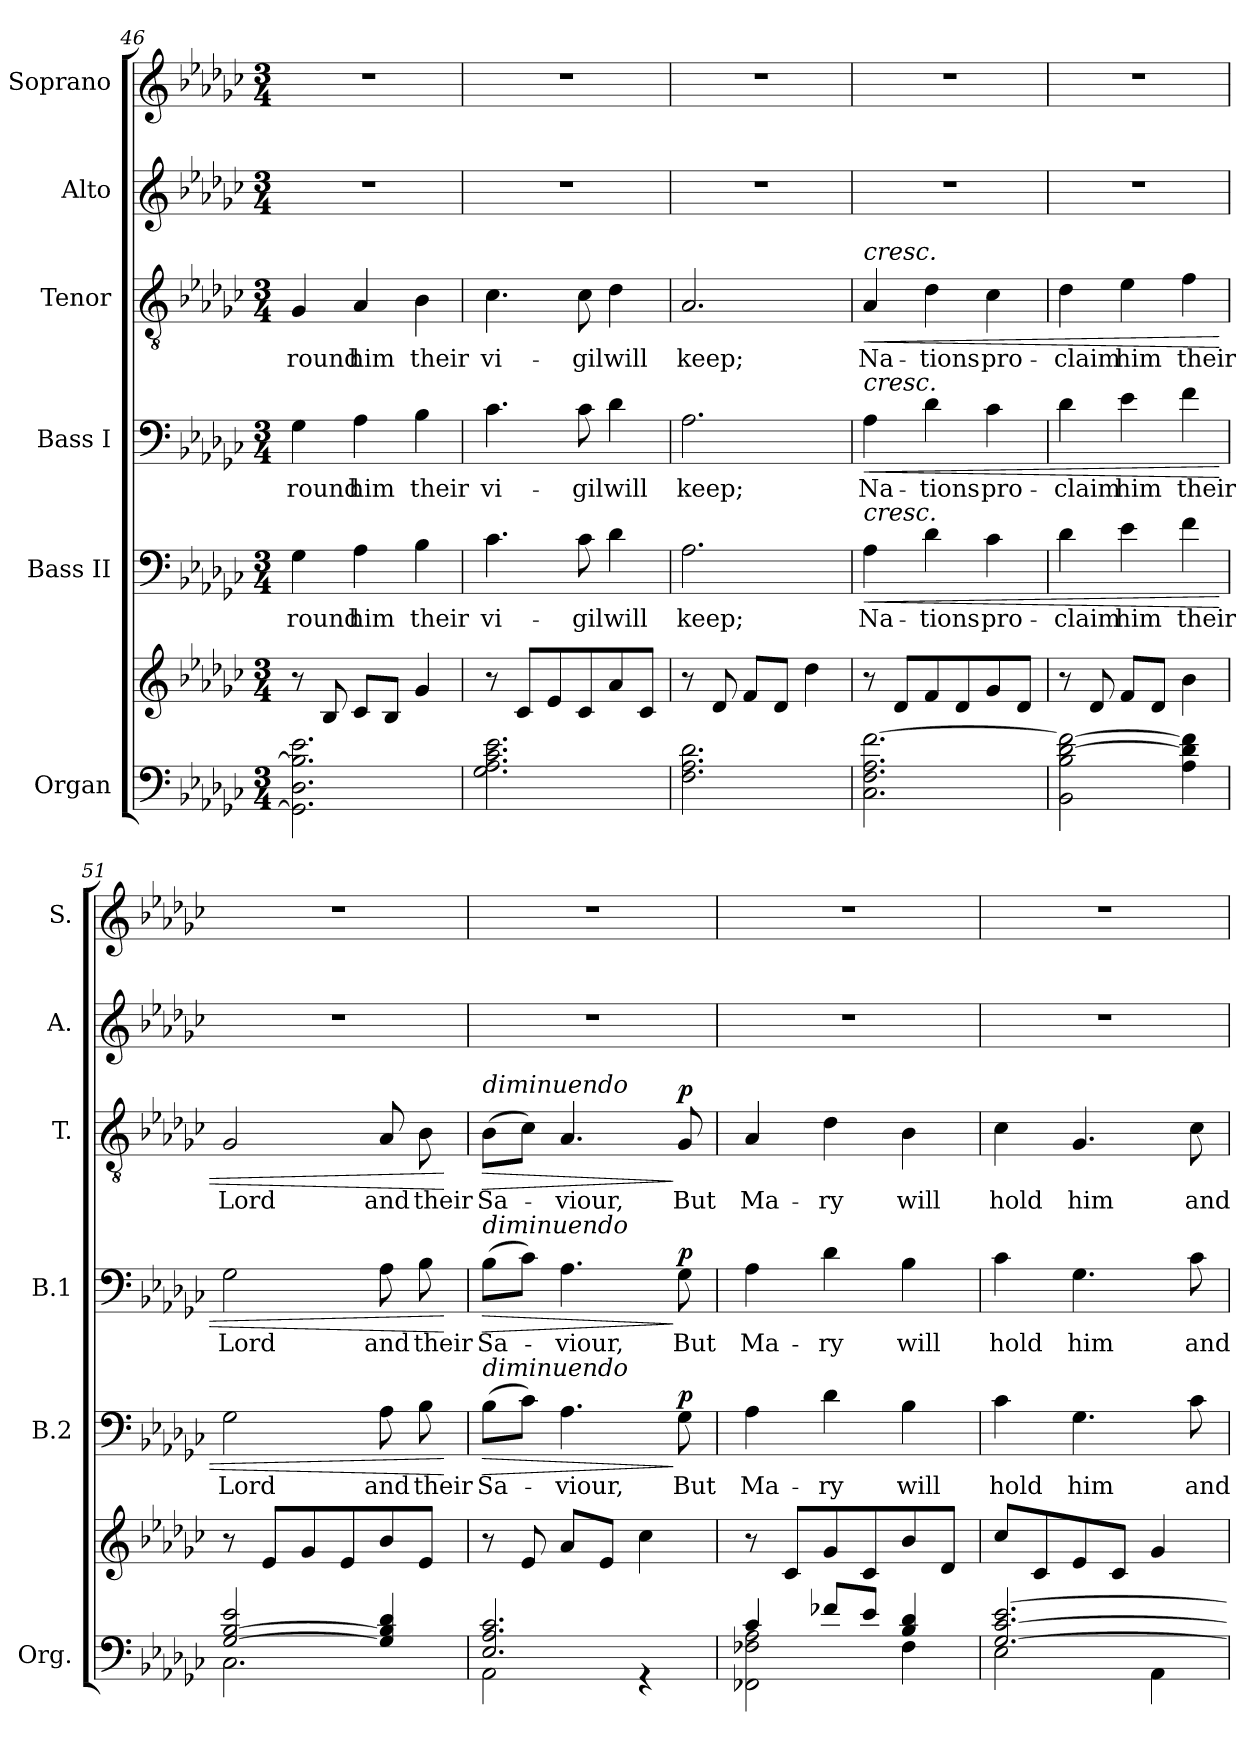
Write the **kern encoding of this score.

**kern	**kern	**kern	**text	**dynam	**kern	**text	**dynam	**kern	**text	**dynam	**kern	**kern
*part6	*part6	*part5	*part5	*part5	*part4	*part4	*part4	*part3	*part3	*part3	*part2	*part1
*staff7	*staff6	*staff5	*staff5	*staff5	*staff4	*staff4	*staff4	*staff3	*staff3	*staff3	*staff2	*staff1
*I"Organ	*	*I"Bass II	*	*	*I"Bass I	*	*	*I"Tenor	*	*	*I"Alto	*I"Soprano
*I'Org.	*	*I'B.2	*	*	*I'B.1	*	*	*I'T.	*	*	*I'A.	*I'S.
*clefF4	*clefG2	*clefF4	*	*	*clefF4	*	*	*clefGv2	*	*	*clefG2	*clefG2
*k[b-e-a-d-g-c-]	*k[b-e-a-d-g-c-]	*k[b-e-a-d-g-c-]	*	*	*k[b-e-a-d-g-c-]	*	*	*k[b-e-a-d-g-c-]	*	*	*k[b-e-a-d-g-c-]	*k[b-e-a-d-g-c-]
*M3/4	*M3/4	*M3/4	*	*	*M3/4	*	*	*M3/4	*	*	*M3/4	*M3/4
=46	=46	=46	=46	=46	=46	=46	=46	=46	=46	=46	=46	=46
!	!	!	!LO:LY:b	!	!	!LO:LY:b	!	!	!LO:LY:b	!	!	!
2.GG-\] 2.D-\ 2.B-\] 2.e-\	8r	4G-\	round	.	4G-\	round	.	4G-/	round	.	2.r	2.r
.	8B-/	.	.	.	.	.	.	.	.	.	.	.
!	!	!	!LO:LY:b	!	!	!LO:LY:b	!	!	!LO:LY:b	!	!	!
.	8c-/L	4A-\	him	.	4A-\	him	.	4A-/	him	.	.	.
.	8B-/J	.	.	.	.	.	.	.	.	.	.	.
!	!	!	!LO:LY:b	!	!	!LO:LY:b	!	!	!LO:LY:b	!	!	!
.	4g-/	4B-\	their	.	4B-\	their	.	4B-\	their	.	.	.
=47	=47	=47	=47	=47	=47	=47	=47	=47	=47	=47	=47	=47
!	!	!	!LO:LY:b	!	!	!LO:LY:b	!	!	!LO:LY:b	!	!	!
2.G-\ 2.A-\ 2.c-\ 2.e-\	8r	4.c-\	vi-	.	4.c-\	vi-	.	4.c-\	vi-	.	2.r	2.r
.	8c-/L	.	.	.	.	.	.	.	.	.	.	.
.	8e-/	.	.	.	.	.	.	.	.	.	.	.
!	!	!	!LO:LY:b	!	!	!LO:LY:b	!	!	!LO:LY:b	!	!	!
.	8c-/	8c-\	-gil	.	8c-\	-gil	.	8c-\	-gil	.	.	.
!	!	!	!LO:LY:b	!	!	!LO:LY:b	!	!	!LO:LY:b	!	!	!
.	8a-/	4d-\	will	.	4d-\	will	.	4d-\	will	.	.	.
.	8c-/J	.	.	.	.	.	.	.	.	.	.	.
=48	=48	=48	=48	=48	=48	=48	=48	=48	=48	=48	=48	=48
!	!	!	!LO:LY:b	!	!	!LO:LY:b	!	!	!LO:LY:b	!	!	!
2.F\ 2.A-\ 2.d-\	8r	2.A-\	keep;	.	2.A-\	keep;	.	2.A-/	keep;	.	2.r	2.r
.	8d-/	.	.	.	.	.	.	.	.	.	.	.
.	8f/L	.	.	.	.	.	.	.	.	.	.	.
.	8d-/J	.	.	.	.	.	.	.	.	.	.	.
.	4dd-\	.	.	.	.	.	.	.	.	.	.	.
!!LO:LB:g=z
=49	=49	=49	=49	=49	=49	=49	=49	=49	=49	=49	=49	=49
!	!	!	!	!	!	!	!	!LO:TX:a:i:t=cresc.	!	!	!	!
!	!	!	!	!	!LO:TX:a:i:t=cresc.	!	!	!	!	!	!	!
!	!	!LO:TX:a:i:t=cresc.	!	!	!	!	!	!	!	!	!	!
!	!	!	!LO:LY:b	!LO:HP:b	!	!LO:LY:b	!LO:HP:b	!	!LO:LY:b	!LO:HP:b	!	!
2.C-\ 2.F\ 2.A-\ [2.f\	8r	4A-\	Na-	<	4A-\	Na-	<	4A-/	Na-	<	2.r	2.r
.	8d-/L	.	.	.	.	.	.	.	.	.	.	.
!	!	!	!LO:LY:b	!	!	!LO:LY:b	!	!	!LO:LY:b	!	!	!
.	8f/	4d-\	-tions	.	4d-\	-tions	.	4d-\	-tions	.	.	.
.	8d-/	.	.	.	.	.	.	.	.	.	.	.
!	!	!	!LO:LY:b	!	!	!LO:LY:b	!	!	!LO:LY:b	!	!	!
.	8g-/	4c-\	pro-	.	4c-\	pro-	.	4c-\	pro-	.	.	.
.	8d-/J	.	.	.	.	.	.	.	.	.	.	.
=50	=50	=50	=50	=50	=50	=50	=50	=50	=50	=50	=50	=50
!	!	!	!LO:LY:b	!	!	!LO:LY:b	!	!	!LO:LY:b	!	!	!
2BB-\ 2B-\ [2d-\ 2f\_	8r	4d-\	-claim	.	4d-\	-claim	.	4d-\	-claim	.	2.r	2.r
.	8d-/	.	.	.	.	.	.	.	.	.	.	.
!	!	!	!LO:LY:b	!	!	!LO:LY:b	!	!	!LO:LY:b	!	!	!
.	8f/L	4e-\	him	.	4e-\	him	.	4e-\	him	.	.	.
.	8d-/J	.	.	.	.	.	.	.	.	.	.	.
!	!	!	!LO:LY:b	!	!	!LO:LY:b	!	!	!LO:LY:b	!	!	!
4A-\ 4d-\] 4f\]	4b-\	4f\	their	.	4f\	their	.	4f\	their	.	.	.
=51	=51	=51	=51	=51	=51	=51	=51	=51	=51	=51	=51	=51
*^	*	*	*	*	*	*	*	*	*	*	*	*
!	!	!	!	!LO:LY:b	!	!	!LO:LY:b	!	!	!LO:LY:b	!	!	!
[2G-/ [2B-/ 2e-/	2.C-\	8r	2G-\	Lord	.	2G-\	Lord	.	2G-/	Lord	.	2.r	2.r
.	.	8e-/L	.	.	.	.	.	.	.	.	.	.	.
.	.	8g-/	.	.	.	.	.	.	.	.	.	.	.
.	.	8e-/	.	.	.	.	.	.	.	.	.	.	.
!	!	!	!	!LO:LY:b	!	!	!LO:LY:b	!	!	!LO:LY:b	!	!	!
4G-/] 4B-/] 4d-/	.	8b-/	8A-\	and	.	8A-\	and	.	8A-/	and	.	.	.
!	!	!	!	!LO:LY:b	!	!	!LO:LY:b	!	!	!LO:LY:b	!	!	!
.	.	8e-/J	8B-\	their	.	8B-\	their	.	8B-\	their	.	.	.
*v	*v	*	*	*	*	*	*	*	*	*	*	*	*
.	.	.	.	[	.	.	[	.	.	[	.	.
=52	=52	=52	=52	=52	=52	=52	=52	=52	=52	=52	=52	=52
*^	*	*	*	*	*	*	*	*	*	*	*	*
!	!	!	!	!	!	!	!	!	!LO:TX:a:i:t=diminuendo	!	!	!	!
!	!	!	!	!	!	!LO:TX:a:i:t=diminuendo	!	!	!	!	!	!	!
!	!	!	!LO:TX:a:i:t=diminuendo	!	!	!	!	!	!	!	!	!	!
!	!	!	!	!LO:LY:b	!LO:HP:b	!	!LO:LY:b	!LO:HP:b	!	!LO:LY:b	!LO:HP:b	!	!
2.E-/ 2.A-/ 2.c-/	2AA-\	8r	(8B-\L	Sa-	>	(8B-\L	Sa-	>	(8B-\L	Sa-	>	2.r	2.r
.	.	8e-/	8c-\J)	.	.	8c-\J)	.	.	8c-\J)	.	.	.	.
!	!	!	!	!LO:LY:b	!	!	!LO:LY:b	!	!	!LO:LY:b	!	!	!
.	.	8a-/L	4.A-\	-viour,	.	4.A-\	-viour,	.	4.A-/	-viour,	.	.	.
.	.	8e-/J	.	.	.	.	.	.	.	.	.	.	.
.	4r	4cc-\	.	.	.	.	.	.	.	.	.	.	.
!	!	!	!	!LO:LY:b	!LO:DY:n=1:a	!	!LO:LY:b	!LO:DY:n=1:a	!	!LO:LY:b	!LO:DY:n=1:a	!	!
.	.	.	8G-\	But	] p	8G-\	But	] p	8G-/	But	] p	.	.
!!LO:LB:g=z
=53	=53	=53	=53	=53	=53	=53	=53	=53	=53	=53	=53	=53	=53
!	!	!	!	!LO:LY:b	!	!	!LO:LY:b	!	!	!LO:LY:b	!	!	!
4c-/	2FF-X\ 2F-X\ 2A-\	8r	4A-\	Ma-	.	4A-\	Ma-	.	4A-/	Ma-	.	2.r	2.r
.	.	8c-/L	.	.	.	.	.	.	.	.	.	.	.
!	!	!	!	!LO:LY:b	!	!	!LO:LY:b	!	!	!LO:LY:b	!	!	!
8f-X/L	.	8g-/	4d-\	-ry	.	4d-\	-ry	.	4d-\	-ry	.	.	.
8e-/J	.	8c-/	.	.	.	.	.	.	.	.	.	.	.
!	!	!	!	!LO:LY:b	!	!	!LO:LY:b	!	!	!LO:LY:b	!	!	!
4B-/ 4d-/	4F-\	8b-/	4B-\	will	.	4B-\	will	.	4B-\	will	.	.	.
.	.	8d-/J	.	.	.	.	.	.	.	.	.	.	.
=54	=54	=54	=54	=54	=54	=54	=54	=54	=54	=54	=54	=54	=54
!	!	!	!	!LO:LY:b	!	!	!LO:LY:b	!	!	!LO:LY:b	!	!	!
[2.G-/ [2.c-/ [2.e-/	2E-\	8cc-/L	4c-\	hold	.	4c-\	hold	.	4c-\	hold	.	2.r	2.r
.	.	8c-/	.	.	.	.	.	.	.	.	.	.	.
!	!	!	!	!LO:LY:b	!	!	!LO:LY:b	!	!	!LO:LY:b	!	!	!
.	.	8e-/	4.G-\	him	.	4.G-\	him	.	4.G-/	him	.	.	.
.	.	8c-/J	.	.	.	.	.	.	.	.	.	.	.
.	4AA-\	4g-/	.	.	.	.	.	.	.	.	.	.	.
!	!	!	!	!LO:LY:b	!	!	!LO:LY:b	!	!	!LO:LY:b	!	!	!
.	.	.	8c-\	and	.	8c-\	and	.	8c-\	and	.	.	.
*v	*v	*	*	*	*	*	*	*	*	*	*	*	*
=	=	=	=	=	=	=	=	=	=	=	=	=
*-	*-	*-	*-	*-	*-	*-	*-	*-	*-	*-	*-	*-
